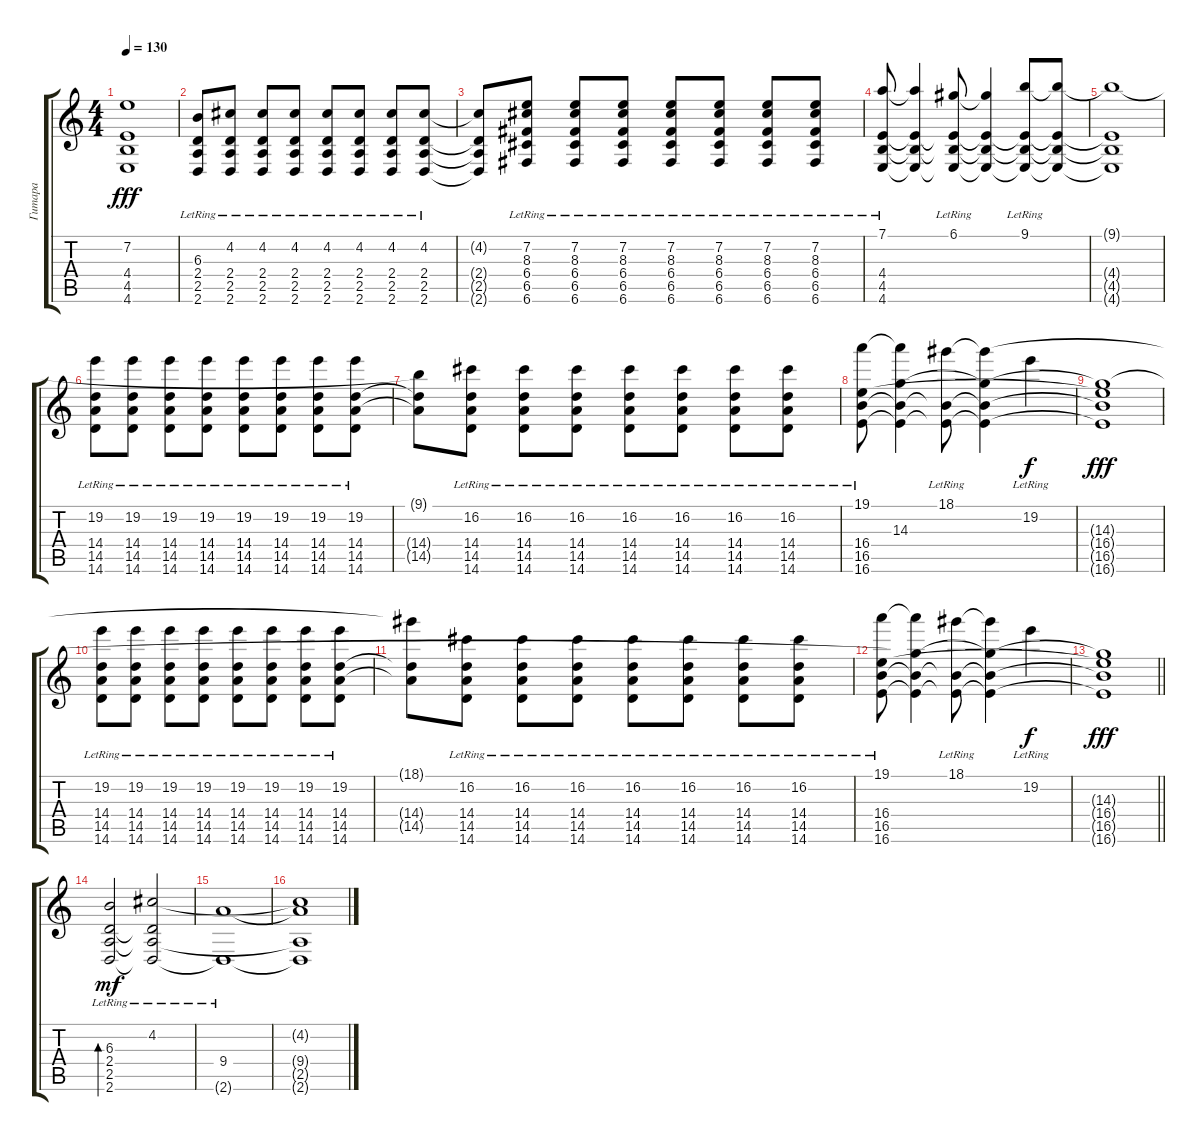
\track ("Гитара" "Гитара") {instrument distortionguitar}
\staff {score tabs}
\tuning (D4 A3 F3 C3 G2 C2) {hide}
\ts (4 4)
\tempo 130
\clef g2
\ks c
(7.2{t} 4.4{t} 4.5{t} 4.6{t}).1{dy fff} |
(6.3{lr} 2.4{lr} 2.5{lr} 2.6{lr}).8 (4.2{lr} 2.4{lr} 2.5{lr} 2.6{lr}).8 (4.2{lr} 2.4{lr} 2.5{lr} 2.6{lr}).8 (4.2{lr} 2.4{lr} 2.5{lr} 2.6{lr}).8 (4.2{lr} 2.4{lr} 2.5{lr} 2.6{lr}).8 (4.2{lr} 2.4{lr} 2.5{lr} 2.6{lr}).8 (4.2{lr} 2.4{lr} 2.5{lr} 2.6{lr}).8 (4.2{lr} 2.4{lr} 2.5{lr} 2.6{lr}).8 |
(4.2{t} 2.4{t} 2.5{t} 2.6{t}).8 (7.2{lr} 8.3{lr} 6.4{lr} 6.5{lr} 6.6{lr}).8 (7.2{lr} 8.3{lr} 6.4{lr} 6.5{lr} 6.6{lr}).8 (7.2{lr} 8.3{lr} 6.4{lr} 6.5{lr} 6.6{lr}).8 (7.2{lr} 8.3{lr} 6.4{lr} 6.5{lr} 6.6{lr}).8 (7.2{lr} 8.3{lr} 6.4{lr} 6.5{lr} 6.6{lr}).8 (7.2{lr} 8.3{lr} 6.4{lr} 6.5{lr} 6.6{lr}).8 (7.2{lr} 8.3{lr} 6.4{lr} 6.5{lr} 6.6{lr}).8 |
(7.1{lr} 4.4{lr} 4.5{lr} 4.6{lr}).8 (7.1{t} 4.4{t} 4.5{t} 4.6{t}).4 (6.1{lr} 4.4{t} 4.5{t} 4.6{t}).8 (6.1{t} 4.4{t} 4.5{t} 4.6{t}).4 (9.1{lr} 4.4{t} 4.5{t} 4.6{t}).8 (9.1{t} 4.4{t} 4.5{t} 4.6{t}).8 |
(9.1{t} 4.4{t} 4.5{t} 4.6{t}).1 |
(19.2{lr} 14.4{lr} 14.5{lr} 14.6{lr}).8 (19.2{lr} 14.4{lr} 14.5{lr} 14.6{lr}).8 (19.2{lr} 14.4{lr} 14.5{lr} 14.6{lr}).8 (19.2{lr} 14.4 14.5{lr} 14.6{lr}).8 (19.2{lr} 14.4{lr} 14.5{lr} 14.6{lr}).8 (19.2{lr} 14.4{lr} 14.5{lr} 14.6{lr}).8 (19.2{lr} 14.4{lr} 14.5{lr} 14.6{lr}).8 (19.2{lr} 14.4{lr} 14.5{lr} 14.6{lr}).8 |
(9.1{t} 14.4{t} 14.5{t}).8 (16.2{lr} 14.4{lr} 14.5 14.6).8 (16.2{lr} 14.4{lr} 14.5 14.6).8 (16.2{lr} 14.4{lr} 14.5 14.6).8 (16.2{lr} 14.4{lr} 14.5 14.6).8 (16.2{lr} 14.4{lr} 14.5 14.6).8 (16.2{lr} 14.4{lr} 14.5 14.6).8 (16.2{lr} 14.4{lr} 14.5 14.6).8 |
(19.1{lr} 16.4{lr} 16.5{lr} 16.6{lr}).8 (19.1{t} 14.3 16.5{t} 16.6{t}).4 (18.1{lr} 16.5{t} 16.6{t}).8 (18.1{t} 14.3{t} 16.5{t} 16.6{t}).4 19.2{lr}.4{dy f} |
(14.3{t} 16.4{t} 16.5{t} 16.6{t}).1{dy fff} |
(19.2{lr} 14.4{lr} 14.5{lr} 14.6{lr}).8 (19.2{lr} 14.4{lr} 14.5{lr} 14.6{lr}).8 (19.2{lr} 14.4{lr} 14.5{lr} 14.6{lr}).8 (19.2{lr} 14.4 14.5{lr} 14.6{lr}).8 (19.2{lr} 14.4{lr} 14.5{lr} 14.6{lr}).8 (19.2{lr} 14.4{lr} 14.5{lr} 14.6{lr}).8 (19.2{lr} 14.4{lr} 14.5{lr} 14.6{lr}).8 (19.2{lr} 14.4{lr} 14.5{lr} 14.6{lr}).8 |
(18.1{t} 14.4{t} 14.5{t}).8 (16.2{lr} 14.4{lr} 14.5 14.6).8 (16.2{lr} 14.4{lr} 14.5 14.6).8 (16.2{lr} 14.4{lr} 14.5 14.6).8 (16.2{lr} 14.4{lr} 14.5 14.6).8 (16.2{lr} 14.4{lr} 14.5 14.6).8 (16.2{lr} 14.4{lr} 14.5 14.6).8 (16.2{lr} 14.4{lr} 14.5 14.6).8 |
(19.1{lr} 16.4{lr} 16.5{lr} 16.6{lr}).8 (19.1{t} 14.3{t} 16.5{t} 16.6{t}).4 (18.1{lr} 16.5{t} 16.6{t}).8 (18.1{t} 14.3{t} 16.5{t} 16.6{t}).4 19.2{lr}.4{dy f} |
\barLineRight lightlight
(14.3{t} 16.4{t} 16.5{t} 16.6{t}).1{dy fff} |
(6.3 2.4{lr} 2.5{lr} 2.6{lr}).2{bd 60 dy mf} (4.2{lr} 2.4{t} 2.5{t} 2.6{t}).2 |
(9.4{lr} 2.6{t}).1{volume 6} |
(4.2{t} 9.4{t} 2.5{t} 2.6{t}).1
